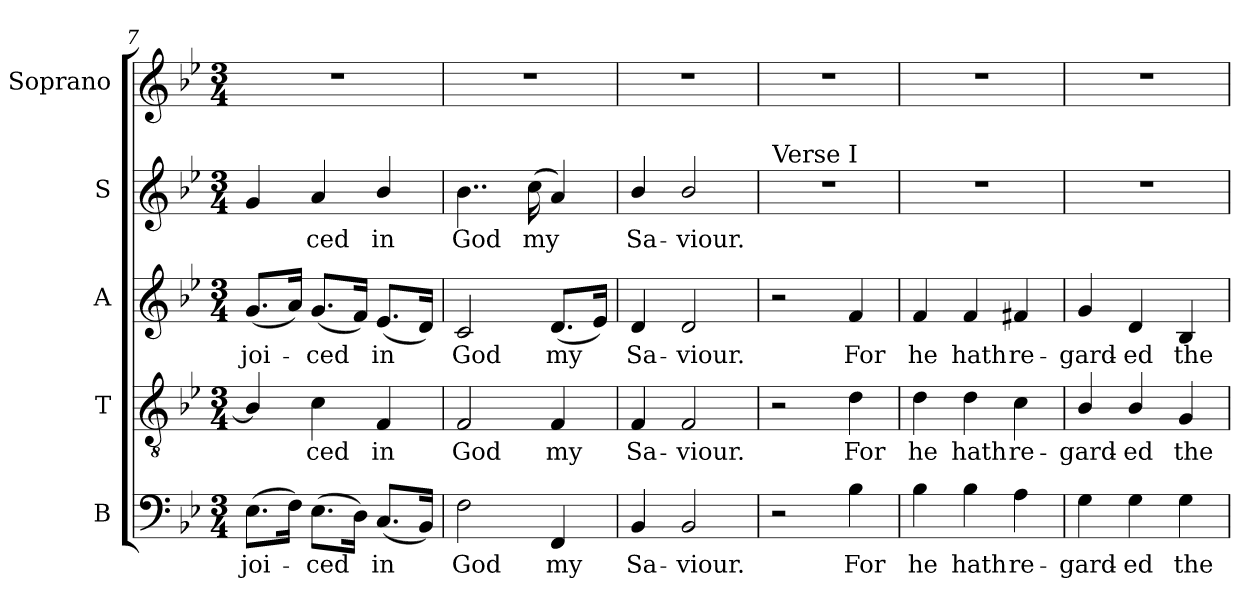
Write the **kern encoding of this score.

**kern	**text	**kern	**text	**kern	**text	**kern	**text	**kern
*part5	*part5	*part4	*part4	*part3	*part3	*part2	*part2	*part1
*staff5	*staff5	*staff4	*staff4	*staff3	*staff3	*staff2	*staff2	*staff1
*I"B	*	*I"T	*	*I"A	*	*I"S	*	*I"Soprano
*I'B.	*	*I'T.	*	*I'A.	*	*I'S.	*	*I'S.
!!LO:LB:g=z
*clefF4	*	*clefGv2	*	*clefG2	*	*clefG2	*	*clefG2
*	*	*ITrd7c12	*	*	*	*	*	*
*k[b-e-]	*	*k[b-e-]	*	*k[b-e-]	*	*k[b-e-]	*	*k[b-e-]
*B-:	*	*B-:	*	*B-:	*	*B-:	*	*B-:
*M3/4	*	*M3/4	*	*M3/4	*	*M3/4	*	*M3/4
=7	=7	=7	=7	=7	=7	=7	=7	=7
!	!LO:LY:b:color=#000000	!	!	!	!	!	!	!
!	!	!	!	!	!LO:LY:b:color=#000000	!	!	!LO:N:vis=1
(8.E-i\L	-joi-	4BB-i/]	.	(8.gi/L	-joi-	4gi/	.	2.r
16Fi\Jk)	.	.	.	16ai/Jk)	.	.	.	.
!	!LO:LY:b:color=#000000	!	!	!	!	!	!	!
!	!	!	!LO:LY:b:color=#000000	!	!	!	!	!
!	!	!	!	!	!LO:LY:b:color=#000000	!	!	!
!	!	!	!	!	!	!	!LO:LY:b:color=#000000	!
(8.E-i\L	-ced	4Ci\	-ced	(8.gi/L	-ced	4ai/	-ced	.
16Di\Jk)	.	.	.	16fi/Jk)	.	.	.	.
!	!LO:LY:b:color=#000000	!	!	!	!	!	!	!
!	!	!	!LO:LY:b:color=#000000	!	!	!	!	!
!	!	!	!	!	!LO:LY:b:color=#000000	!	!	!
!	!	!	!	!	!	!	!LO:LY:b:color=#000000	!
(8.Ci/L	in	4FFi/	in	(8.e-i/L	in	4b-i/	in	.
16BB-i/Jk)	.	.	.	16di/Jk)	.	.	.	.
=8	=8	=8	=8	=8	=8	=8	=8	=8
!	!LO:LY:b:color=#000000	!	!	!	!	!	!	!
!	!	!	!LO:LY:b:color=#000000	!	!	!	!	!
!	!	!	!	!	!LO:LY:b:color=#000000	!	!	!
!	!	!	!	!	!	!	!LO:LY:b:color=#000000	!LO:N:vis=1
2Fi\	God	2FFi/	God	2ci/	God	4..b-i\	God	2.r
!	!	!	!	!	!	!	!LO:LY:b:color=#000000	!
.	.	.	.	.	.	(16cci\	my	.
!	!LO:LY:b:color=#000000	!	!	!	!	!	!	!
!	!	!	!LO:LY:b:color=#000000	!	!	!	!	!
!	!	!	!	!	!LO:LY:b:color=#000000	!	!	!
4FFi/	my	4FFi/	my	(8.di/L	my	4ai/)	.	.
.	.	.	.	16e-i/Jk)	.	.	.	.
=9	=9	=9	=9	=9	=9	=9	=9	=9
!	!LO:LY:b:color=#000000	!	!	!	!	!	!	!
!	!	!	!LO:LY:b:color=#000000	!	!	!	!	!
!	!	!	!	!	!LO:LY:b:color=#000000	!	!	!
!	!	!	!	!	!	!	!LO:LY:b:color=#000000	!LO:N:vis=1
4BB-i/	Sa-	4FFi/	Sa-	4di/	Sa-	4b-i/	Sa-	2.r
!	!LO:LY:b:color=#000000	!	!	!	!	!	!	!
!	!	!	!LO:LY:b:color=#000000	!	!	!	!	!
!	!	!	!	!	!LO:LY:b:color=#000000	!	!	!
!	!	!	!	!	!	!	!LO:LY:b:color=#000000	!
2BB-i/	-viour.	2FFi/	-viour.	2di/	-viour.	2b-i/	-viour.	.
=10	=10	=10	=10	=10	=10	=10	=10	=10
!	!	!	!	!	!	!LO:TX:a:t=Verse I	!	!
!	!	!	!	!	!	!LO:N:vis=1	!	!LO:N:vis=1
2r	.	2r	.	2r	.	2.r	.	2.r
!	!LO:LY:b:color=#000000	!	!	!	!	!	!	!
!	!	!	!LO:LY:b:color=#000000	!	!	!	!	!
!	!	!	!	!	!LO:LY:b:color=#000000	!	!	!
4B-i\	For	4Di\	For	4fi/	For	.	.	.
=11	=11	=11	=11	=11	=11	=11	=11	=11
!	!LO:LY:b:color=#000000	!	!	!	!	!	!	!
!	!	!	!LO:LY:b:color=#000000	!	!	!	!	!
!	!	!	!	!	!LO:LY:b:color=#000000	!LO:N:vis=1	!	!LO:N:vis=1
4B-i\	he	4Di\	he	4fi/	he	2.r	.	2.r
!	!LO:LY:b:color=#000000	!	!	!	!	!	!	!
!	!	!	!LO:LY:b:color=#000000	!	!	!	!	!
!	!	!	!	!	!LO:LY:b:color=#000000	!	!	!
4B-i\	hath	4Di\	hath	4fi/	hath	.	.	.
!	!LO:LY:b:color=#000000	!	!	!	!	!	!	!
!	!	!	!LO:LY:b:color=#000000	!	!	!	!	!
!	!	!	!	!	!LO:LY:b:color=#000000	!	!	!
4Ai\	re-	4Ci\	re-	4f#Xi/	re-	.	.	.
=12	=12	=12	=12	=12	=12	=12	=12	=12
!	!LO:LY:b:color=#000000	!	!	!	!	!	!	!
!	!	!	!LO:LY:b:color=#000000	!	!	!	!	!
!	!	!	!	!	!LO:LY:b:color=#000000	!LO:N:vis=1	!	!LO:N:vis=1
4Gi\	-gard-	4BB-i/	-gard-	4gi/	-gard-	2.r	.	2.r
!	!LO:LY:b:color=#000000	!	!	!	!	!	!	!
!	!	!	!LO:LY:b:color=#000000	!	!	!	!	!
!	!	!	!	!	!LO:LY:b:color=#000000	!	!	!
4Gi\	-ed	4BB-i/	-ed	4di/	-ed	.	.	.
!	!LO:LY:b:color=#000000	!	!	!	!	!	!	!
!	!	!	!LO:LY:b:color=#000000	!	!	!	!	!
!	!	!	!	!	!LO:LY:b:color=#000000	!	!	!
4Gi\	the	4GGi/	the	4B-i/	the	.	.	.
=	=	=	=	=	=	=	=	=
*-	*-	*-	*-	*-	*-	*-	*-	*-
